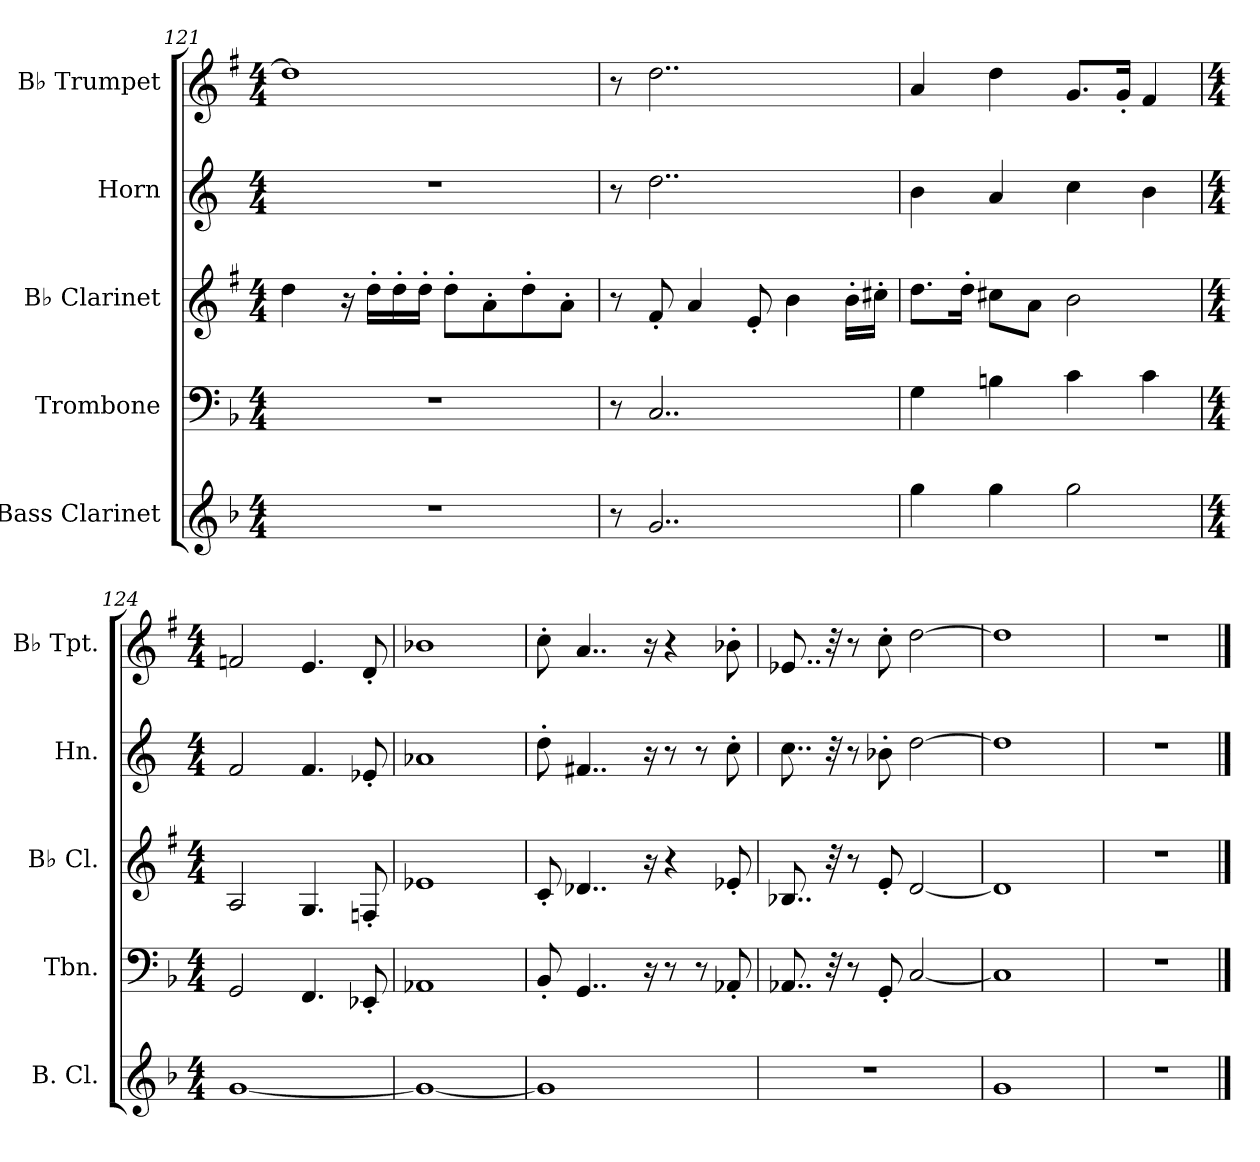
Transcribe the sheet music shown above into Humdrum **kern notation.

**kern	**kern	**kern	**kern	**kern
*part5	*part4	*part3	*part2	*part1
*staff5	*staff4	*staff3	*staff2	*staff1
*I"Bass Clarinet	*I"Trombone	*I"B♭ Clarinet	*I"Horn	*I"B♭ Trumpet
*I'B. Cl.	*I'Tbn.	*I'B♭ Cl.	*I'Hn.	*I'B♭ Tpt.
*clefG2	*clefF4	*clefG2	*clefG2	*clefG2
*ITrd8c14	*	*ITrd1c2	*ITrd4c7	*ITrd1c2
*k[b-]	*k[b-]	*k[b-]	*k[b-]	*k[b-]
*M4/4	*M4/4	*M4/4	*M4/4	*M4/4
=121	=121	=121	=121	=121
1r	1r	4cc\	1r	1cc]
.	.	16r	.	.
.	.	16cc'\LL	.	.
.	.	16cc'\	.	.
.	.	16cc'\JJ	.	.
.	.	8cc'\L	.	.
.	.	8g'\	.	.
.	.	8cc'\	.	.
.	.	8g'\J	.	.
=122	=122	=122	=122	=122
8r	8r	8r	8r	8r
2..G/	2..C/	8e'/	2..g\	2..cc\
.	.	4g/	.	.
.	.	8d'/	.	.
.	.	4a\	.	.
.	.	16a'\LL	.	.
.	.	16bn'\JJ	.	.
=123	=123	=123	=123	=123
4g\	4G\	8.cc\L	4e\	4g/
.	.	16cc'\Jk	.	.
4g\	4Bn\	8bn\L	4d/	4cc\
.	.	8g\J	.	.
2g\	4c\	2a\	4f\	8.f/L
.	.	.	.	16f'/Jk
.	4c\	.	4e\	4e/
=124	=124	=124	=124	=124
*M4/4	*M4/4	*M4/4	*M4/4	*M4/4
[1G	2GG/	2G/	2B-/	2e-X/
.	4.FF/	4.F/	4.B-/	4.d/
.	8EE-X'/	8E-X'/	8A-X'/	8c'/
=125	=125	=125	=125	=125
1G_	1AA-X	1d-X	1d-X	1a-X
!!LO:LB:g=z
=126	=126	=126	=126	=126
1G]	8BB-'/	8B-'/	8g'\	8b-'\
.	4..GG/	4..c-X/	4..Bn/	4..g/
.	16r	16r	16r	16r
.	8r	4r	8r	4r
.	8r	.	8r	.
.	8AA-X'/	8d-X'/	8f'\	8a-X'\
=127	=127	=127	=127	=127
1r	8..AA-X/	8..A-X/	8..f\	8..d-X/
.	32r	32r	32r	32r
.	8r	8r	8r	8r
.	8GG'/	8d'/	8e-X'\	8b-'\
.	[2C/	[2c/	[2g\	[2cc\
=128	=128	=128	=128	=128
1G	1C]	1c]	1g]	1cc]
=129	=129	=129	=129	=129
1r	1r	1r	1r	1r
==	==	==	==	==
*-	*-	*-	*-	*-
